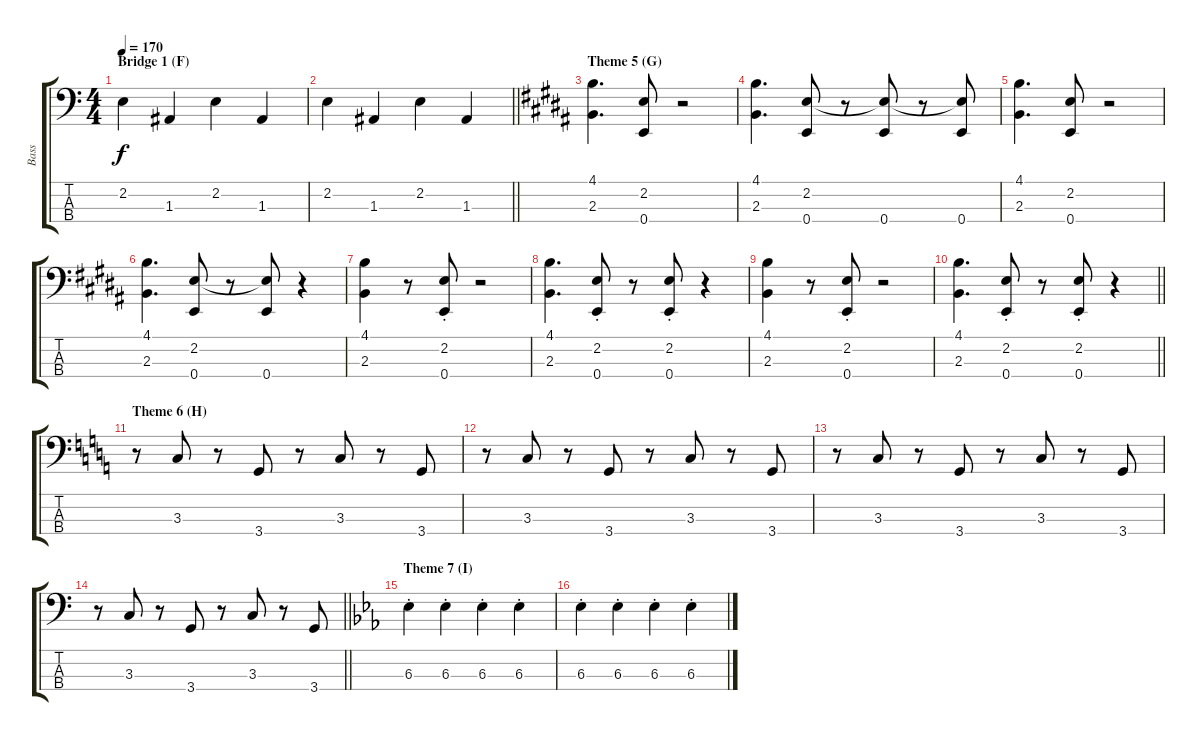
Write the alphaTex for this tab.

\track ("Bass" "Bass") {instrument electricbassfinger}
\staff {score tabs}
\tuning (G2 D2 A1 E1) {hide}
\ts (4 4)
\section ("" "Bridge 1 (F)")
\tempo 170
\clef f4
\ks c
2.2.4{dy f} 1.3.4 2.2.4 1.3.4 |
\barLineRight lightlight
2.2.4 1.3.4 2.2.4 1.3.4 |
\section ("" "Theme 5 (G)")
\ks b
(4.1 2.3).4{d} (2.2 0.4).8 r.2 |
(4.1 2.3).4{d} (2.2 0.4).8 r.8 (2.2{t} 0.4).8 r.8 (2.2{t} 0.4).8 |
(4.1 2.3).4{d} (2.2 0.4).8 r.2 |
(4.1 2.3).4{d} (2.2 0.4).8 r.8 (2.2{t} 0.4).8 r.4 |
(4.1 2.3).4 r.8 (2.2{st} 0.4{st}).8 r.2 |
(4.1 2.3).4{d} (2.2{st} 0.4{st}).8 r.8 (2.2{st} 0.4{st}).8 r.4 |
(4.1 2.3).4 r.8 (2.2{st} 0.4{st}).8 r.2 |
\barLineRight lightlight
(4.1 2.3).4{d} (2.2{st} 0.4{st}).8 r.8 (2.2{st} 0.4{st}).8 r.4 |
\section ("" "Theme 6 (H)")
\ks c
r.8 3.3.8 r.8 3.4.8 r.8 3.3.8 r.8 3.4.8 |
r.8 3.3.8 r.8 3.4.8 r.8 3.3.8 r.8 3.4.8 |
r.8 3.3.8 r.8 3.4.8 r.8 3.3.8 r.8 3.4.8 |
\barLineRight lightlight
r.8 3.3.8 r.8 3.4.8 r.8 3.3.8 r.8 3.4.8 |
\section ("" "Theme 7 (I)")
\ks eb
6.3{st}.4 6.3{st}.4 6.3{st}.4 6.3{st}.4 |
6.3{st}.4 6.3{st}.4 6.3{st}.4 6.3{st}.4
